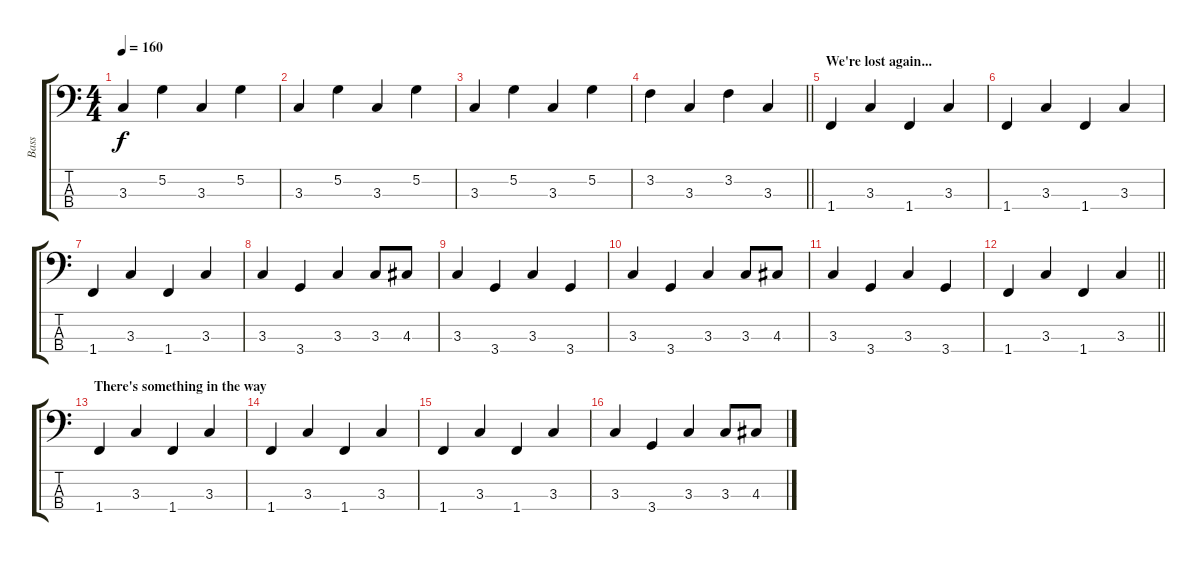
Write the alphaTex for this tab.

\track ("Bass" "Bass") {instrument acousticguitarsteel}
\staff {score tabs}
\tuning (G2 D2 A1 E1) {hide}
\ts (4 4)
\tempo 160
\clef f4
\ks c
3.3.4{dy f} 5.2.4 3.3.4 5.2.4 |
3.3.4 5.2.4 3.3.4 5.2.4 |
3.3.4 5.2.4 3.3.4 5.2.4 |
\barLineRight lightlight
3.2.4 3.3.4 3.2.4 3.3.4 |
\section ("" "We're lost again...")
1.4.4 3.3.4 1.4.4 3.3.4 |
1.4.4 3.3.4 1.4.4 3.3.4 |
1.4.4 3.3.4 1.4.4 3.3.4 |
3.3.4 3.4.4 3.3.4 3.3.8 4.3.8 |
3.3.4 3.4.4 3.3.4 3.4.4 |
3.3.4 3.4.4 3.3.4 3.3.8 4.3.8 |
3.3.4 3.4.4 3.3.4 3.4.4 |
\barLineRight lightlight
1.4.4 3.3.4 1.4.4 3.3.4 |
\section ("" "There's something in the way")
1.4.4 3.3.4 1.4.4 3.3.4 |
1.4.4 3.3.4 1.4.4 3.3.4 |
1.4.4 3.3.4 1.4.4 3.3.4 |
3.3.4 3.4.4 3.3.4 3.3.8 4.3.8
